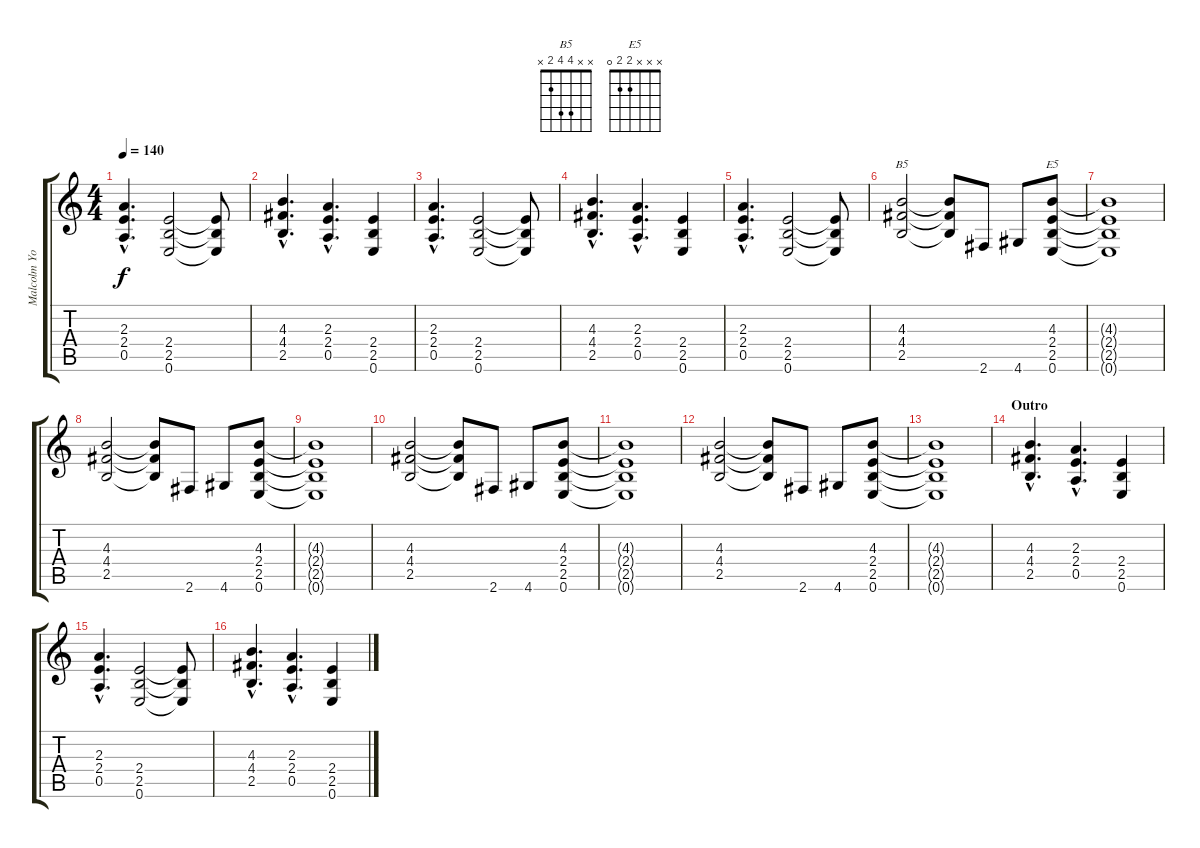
\track ("Malcolm Young" "Malcolm Yo") {instrument distortionguitar}
\staff {score tabs}
\tuning (E4 B3 G3 D3 A2 E2) {hide}
\chord ("B5" x x 4 4 2 x)
\chord ("E5" x x x 2 2 0)
\ts (4 4)
\tempo 140
\clef g2
\ks c
(2.3{hac} 2.4{hac} 0.5{hac}).4{d dy f} (2.4 2.5 0.6).2 (2.4{t} 2.5{t} 0.6{t}).8 |
(4.3{hac} 4.4{hac} 2.5{hac}).4{d} (2.3{hac} 2.4{hac} 0.5{hac}).4{d} (2.4 2.5 0.6).4 |
(2.3{hac} 2.4{hac} 0.5{hac}).4{d} (2.4 2.5 0.6).2 (2.4{t} 2.5{t} 0.6{t}).8 |
(4.3{hac} 4.4{hac} 2.5{hac}).4{d} (2.3{hac} 2.4{hac} 0.5{hac}).4{d} (2.4 2.5 0.6).4 |
(2.3{hac} 2.4{hac} 0.5{hac}).4{d} (2.4 2.5 0.6).2 (2.4{t} 2.5{t} 0.6{t}).8 |
(4.3 4.4 2.5).2{ch "B5"} (4.3{t} 4.4{t} 2.5{t}).8 2.6.8 4.6.8 (4.3 2.4 2.5 0.6).8{ch "E5"} |
(4.3{t} 2.4{t} 2.5{t} 0.6{t}).1 |
(4.3 4.4 2.5).2 (4.3{t} 4.4{t} 2.5{t}).8 2.6.8 4.6.8 (4.3 2.4 2.5 0.6).8 |
(4.3{t} 2.4{t} 2.5{t} 0.6{t}).1 |
(4.3 4.4 2.5).2 (4.3{t} 4.4{t} 2.5{t}).8 2.6.8 4.6.8 (4.3 2.4 2.5 0.6).8 |
(4.3{t} 2.4{t} 2.5{t} 0.6{t}).1 |
(4.3 4.4 2.5).2 (4.3{t} 4.4{t} 2.5{t}).8 2.6.8 4.6.8 (4.3 2.4 2.5 0.6).8 |
(4.3{t} 2.4{t} 2.5{t} 0.6{t}).1 |
\section ("" "Outro")
(4.3{hac} 4.4{hac} 2.5{hac}).4{d} (2.3{hac} 2.4{hac} 0.5{hac}).4{d} (2.4 2.5 0.6).4 |
(2.3{hac} 2.4{hac} 0.5{hac}).4{d} (2.4 2.5 0.6).2 (2.4{t} 2.5{t} 0.6{t}).8 |
(4.3{hac} 4.4{hac} 2.5{hac}).4{d} (2.3{hac} 2.4{hac} 0.5{hac}).4{d} (2.4 2.5 0.6).4
